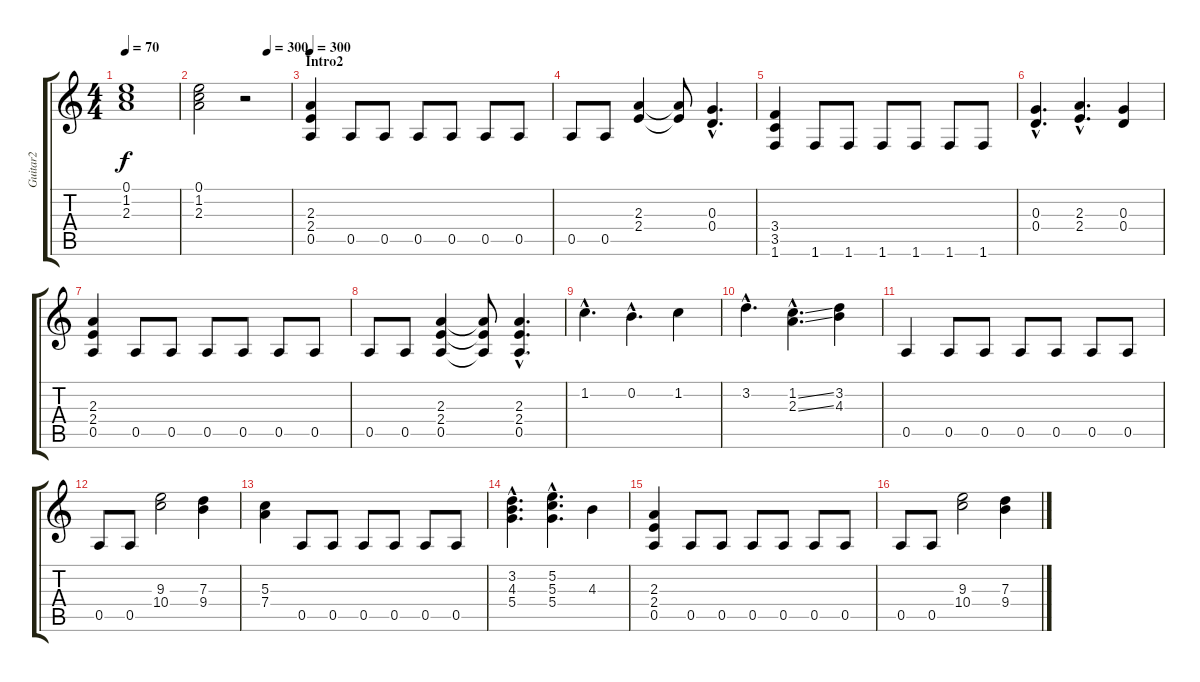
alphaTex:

\track ("Guitar2" "Guitar2") {instrument overdrivenguitar}
\staff {score tabs}
\tuning (E4 B3 G3 D3 A2 E2) {hide}
\ts (4 4)
\tempo 70
\clef g2
\ks c
(0.1 1.2 2.3).1{dy f} |
\tempo (300 0.75)
(0.1 1.2 2.3).2 r.2 |
\section ("" "Intro2")
\tempo 300
(2.3 2.4 0.5).4{volume 15 balance 11 instrument overdrivenguitar} 0.5.8 0.5.8 0.5.8 0.5.8 0.5.8 0.5.8 |
0.5.8 0.5.8 (2.3 2.4).4 (2.3{t} 2.4{t}).8 (0.3{hac} 0.4{hac}).4{d} |
(3.4 3.5 1.6).4 1.6.8 1.6.8 1.6.8 1.6.8 1.6.8 1.6.8 |
(0.3{hac} 0.4{hac}).4{d} (2.3{hac} 2.4{hac}).4{d} (0.3 0.4).4 |
(2.3 2.4 0.5).4 0.5.8 0.5.8 0.5.8 0.5.8 0.5.8 0.5.8 |
0.5.8 0.5.8 (2.3 2.4 0.5).4 (2.3{t} 2.4{t} 0.5{t}).8 (2.3{hac} 2.4{hac} 0.5{hac}).4{d} |
1.2{hac}.4{d} 0.2{hac}.4{d} 1.2.4 |
3.2{hac}.4{d} (1.2{ss hac} 2.3{ss hac}).4{d} (3.2 4.3).4 |
0.5.4 0.5.8 0.5.8 0.5.8 0.5.8 0.5.8 0.5.8 |
0.5.8 0.5.8 (9.3 10.4).2 (7.3 9.4).4 |
(5.3 7.4).4 0.5.8 0.5.8 0.5.8 0.5.8 0.5.8 0.5.8 |
(3.2{hac} 4.3{hac} 5.4{hac}).4{d} (5.2{hac} 5.3{hac} 5.4{hac}).4{d} 4.3.4 |
(2.3 2.4 0.5).4 0.5.8 0.5.8 0.5.8 0.5.8 0.5.8 0.5.8 |
0.5.8 0.5.8 (9.3 10.4).2 (7.3 9.4).4
